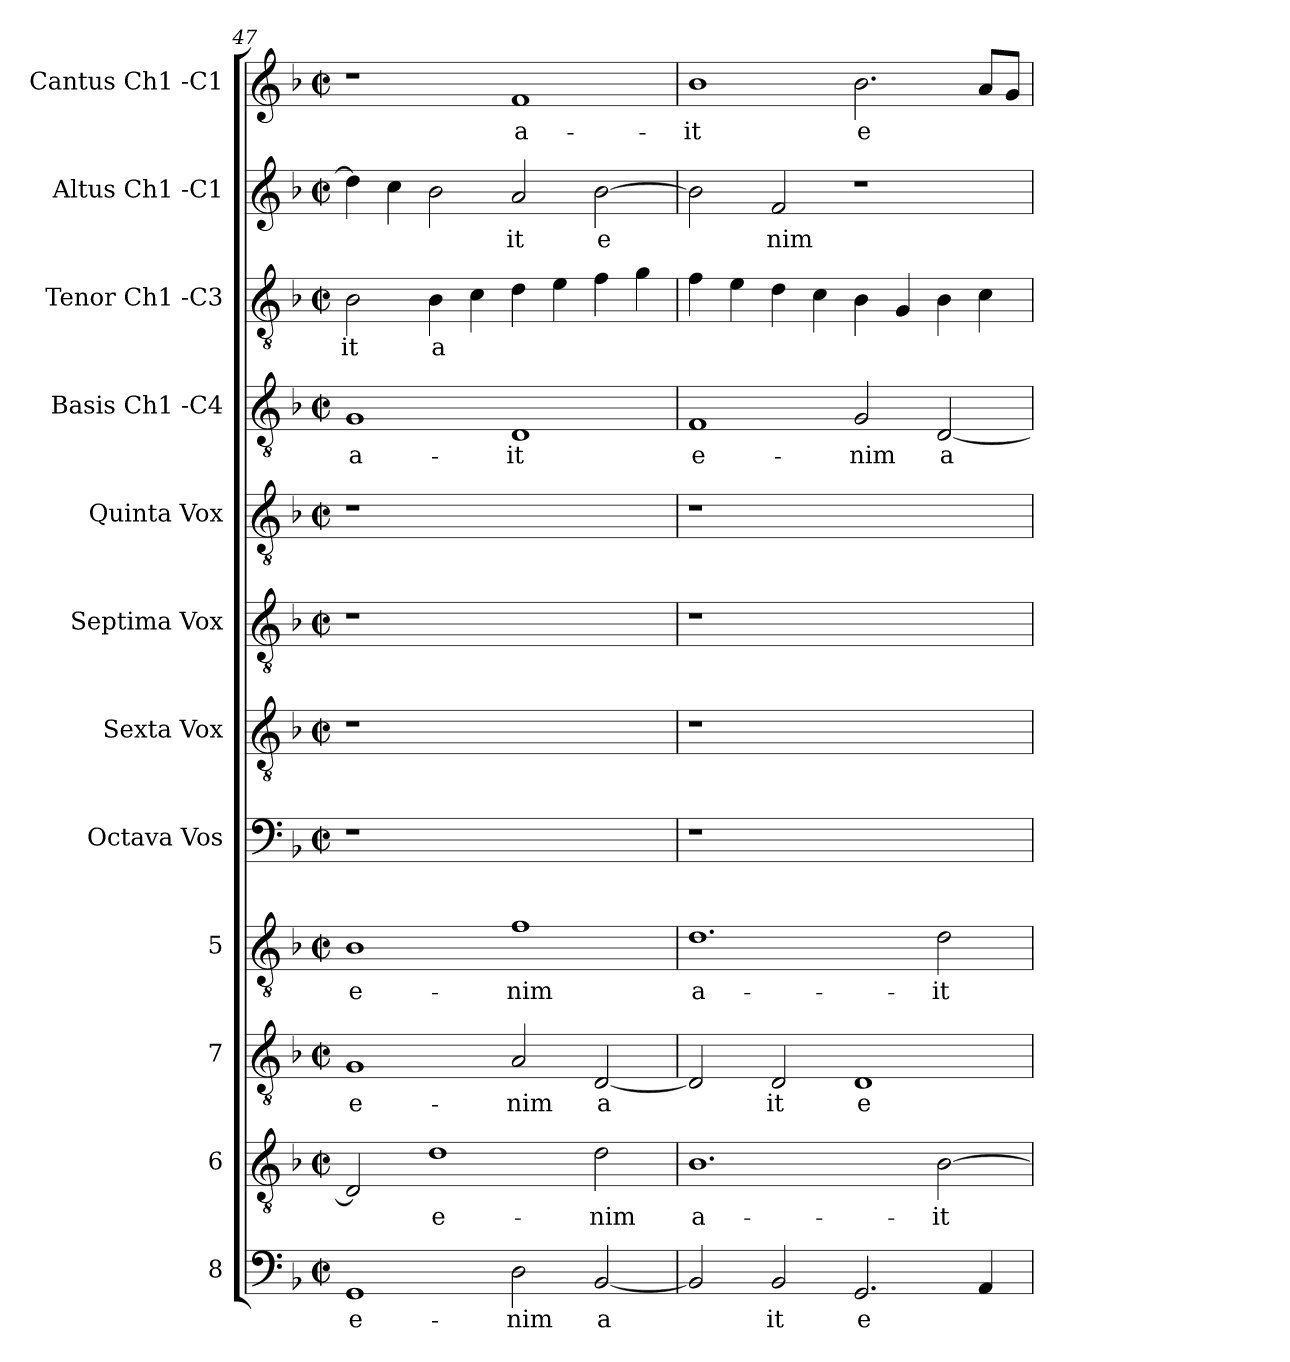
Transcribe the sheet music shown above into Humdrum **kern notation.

**kern	**text	**kern	**text	**kern	**text	**kern	**text	**kern	**kern	**kern	**kern	**kern	**text	**kern	**text	**kern	**text	**kern	**text
*part12	*part12	*part11	*part11	*part10	*part10	*part9	*part9	*part8	*part7	*part6	*part5	*part4	*part4	*part3	*part3	*part2	*part2	*part1	*part1
*staff12	*staff12	*staff11	*staff11	*staff10	*staff10	*staff9	*staff9	*staff8	*staff7	*staff6	*staff5	*staff4	*staff4	*staff3	*staff3	*staff2	*staff2	*staff1	*staff1
*I"8	*	*I"6	*	*I"7	*	*I"5	*	*I"Octava  Vos	*I"Sexta  Vox	*I"Septima  Vox	*I"Quinta  Vox	*I"Basis  Ch1 -C4	*	*I"Tenor  Ch1 -C3	*	*I"Altus  Ch1 -C1	*	*I"Cantus  Ch1 -C1	*
*	*	*	*	*	*	*	*	*	*	*	*	*I'B	*	*I'T	*	*I'A	*	*I'C	*
*clefF4	*	*clefGv2	*	*clefGv2	*	*clefGv2	*	*clefF4	*clefGv2	*clefGv2	*clefGv2	*clefGv2	*	*clefGv2	*	*clefG2	*	*clefG2	*
*k[b-]	*	*k[b-]	*	*k[b-]	*	*k[b-]	*	*k[b-]	*k[b-]	*k[b-]	*k[b-]	*k[b-]	*	*k[b-]	*	*k[b-]	*	*k[b-]	*
*F:	*	*F:	*	*F:	*	*F:	*	*F:	*F:	*F:	*F:	*F:	*	*F:	*	*F:	*	*F:	*
*M2/2	*	*M2/2	*	*M2/2	*	*M2/2	*	*M2/2	*M2/2	*M2/2	*M2/2	*M2/2	*	*M2/2	*	*M2/2	*	*M2/2	*
*met(c|)	*	*met(c|)	*	*met(c|)	*	*met(c|)	*	*met(c|)	*met(c|)	*met(c|)	*met(c|)	*met(c|)	*	*met(c|)	*	*met(c|)	*	*met(c|)	*
=47	=47	=47	=47	=47	=47	=47	=47	=47	=47	=47	=47	=47	=47	=47	=47	=47	=47	=47	=47
!	!LO:LY:b:cj	!	!LO:LY:b:cj	!	!LO:LY:b:cj	!	!LO:LY:b:cj	!	!	!	!	!	!LO:LY:b:cj	!	!LO:LY:b:cj	!	!LO:LY:b:cj	!	!
1GG	e-	2D/]	.	1G	e-	1B-	e-	1r	1r	1r	1r	1G	a-	2B-\	-it	4dd\]	--	1r	.
!	!	!	!	!	!	!	!	!	!	!	!	!	!	!	!	!	!LO:LY:b:cj	!	!
.	.	.	.	.	.	.	.	.	.	.	.	.	.	.	.	4cc\	--	.	.
!	!	!	!LO:LY:b:cj	!	!	!	!	!	!	!	!	!	!	!	!LO:LY:b:cj	!	!LO:LY:b:cj	!	!
.	.	1d	e-	.	.	.	.	.	.	.	.	.	.	4B-\	a-	2b-\	--	.	.
!	!	!	!	!	!	!	!	!	!	!	!	!	!	!	!LO:LY:b:cj	!	!	!	!
.	.	.	.	.	.	.	.	.	.	.	.	.	.	4c\	--	.	.	.	.
!	!LO:LY:b:cj	!	!	!	!LO:LY:b:cj	!	!LO:LY:b:cj	!	!	!	!	!	!LO:LY:b:cj	!	!LO:LY:b:cj	!	!LO:LY:b:cj	!	!LO:LY:b:cj
2D\	-nim	.	.	2A/	-nim	1f	-nim	1ryy	1ryy	1ryy	1ryy	1D	-it	4d\	--	2a/	-it	1f	a-
!	!	!	!	!	!	!	!	!	!	!	!	!	!	!	!LO:LY:b:cj	!	!	!	!
.	.	.	.	.	.	.	.	.	.	.	.	.	.	4e\	--	.	.	.	.
!	!LO:LY:b:cj	!	!LO:LY:b:cj	!	!LO:LY:b:cj	!	!	!	!	!	!	!	!	!	!LO:LY:b:cj	!	!LO:LY:b:cj	!	!
[<2BB-/	a-	2d\	-nim	[<2D/	a-	.	.	.	.	.	.	.	.	4f\	--	[>2b-\	e-	.	.
!	!	!	!	!	!	!	!	!	!	!	!	!	!	!	!LO:LY:b:cj	!	!	!	!
.	.	.	.	.	.	.	.	.	.	.	.	.	.	4g\	--	.	.	.	.
=48	=48	=48	=48	=48	=48	=48	=48	=48	=48	=48	=48	=48	=48	=48	=48	=48	=48	=48	=48
!	!LO:LY:b:cj	!	!LO:LY:b:cj	!	!LO:LY:b:cj	!	!LO:LY:b:cj	!	!	!	!	!	!LO:LY:b:cj	!	!LO:LY:b:cj	!	!LO:LY:b:cj	!	!LO:LY:b:cj
2BB-/]	--	1.B-	a-	2D/]	--	1.d	a-	1r	1r	1r	1r	1F	e-	4f\	--	2b-\]	--	1b-	-it
!	!	!	!	!	!	!	!	!	!	!	!	!	!	!	!LO:LY:b:cj	!	!	!	!
.	.	.	.	.	.	.	.	.	.	.	.	.	.	4e\	--	.	.	.	.
!	!LO:LY:b:cj	!	!	!	!LO:LY:b:cj	!	!	!	!	!	!	!	!	!	!LO:LY:b:cj	!	!LO:LY:b:cj	!	!
2BB-/	-it	.	.	2D/	-it	.	.	.	.	.	.	.	.	4d\	--	2f/	-nim	.	.
!	!	!	!	!	!	!	!	!	!	!	!	!	!	!	!LO:LY:b:cj	!	!	!	!
.	.	.	.	.	.	.	.	.	.	.	.	.	.	4c\	--	.	.	.	.
!	!LO:LY:b:cj	!	!	!	!LO:LY:b:cj	!	!	!	!	!	!	!	!LO:LY:b:cj	!	!LO:LY:b:cj	!	!	!	!LO:LY:b:cj
2.GG/	e-	.	.	1D	e-	.	.	1ryy	1ryy	1ryy	1ryy	2G/	-nim	4B-\	--	1r	.	2.b-\	e-
!	!	!	!	!	!	!	!	!	!	!	!	!	!	!	!LO:LY:b:cj	!	!	!	!
.	.	.	.	.	.	.	.	.	.	.	.	.	.	4G/	--	.	.	.	.
!	!	!	!LO:LY:b:cj	!	!	!	!LO:LY:b:cj	!	!	!	!	!	!LO:LY:b:cj	!	!LO:LY:b:cj	!	!	!	!
.	.	[>2B-\	-it	.	.	2d\	-it	.	.	.	.	[<2D/	a-	4B-\	--	.	.	.	.
!	!LO:LY:b:cj	!	!	!	!	!	!	!	!	!	!	!	!	!	!LO:LY:b:cj	!	!	!	!LO:LY:b:cj
4AA/	--	.	.	.	.	.	.	.	.	.	.	.	.	4c\	--	.	.	8a/L	--
!	!	!	!	!	!	!	!	!	!	!	!	!	!	!	!	!	!	!	!LO:LY:b:cj
.	.	.	.	.	.	.	.	.	.	.	.	.	.	.	.	.	.	8g/J	--
=	=	=	=	=	=	=	=	=	=	=	=	=	=	=	=	=	=	=	=
*-	*-	*-	*-	*-	*-	*-	*-	*-	*-	*-	*-	*-	*-	*-	*-	*-	*-	*-	*-
